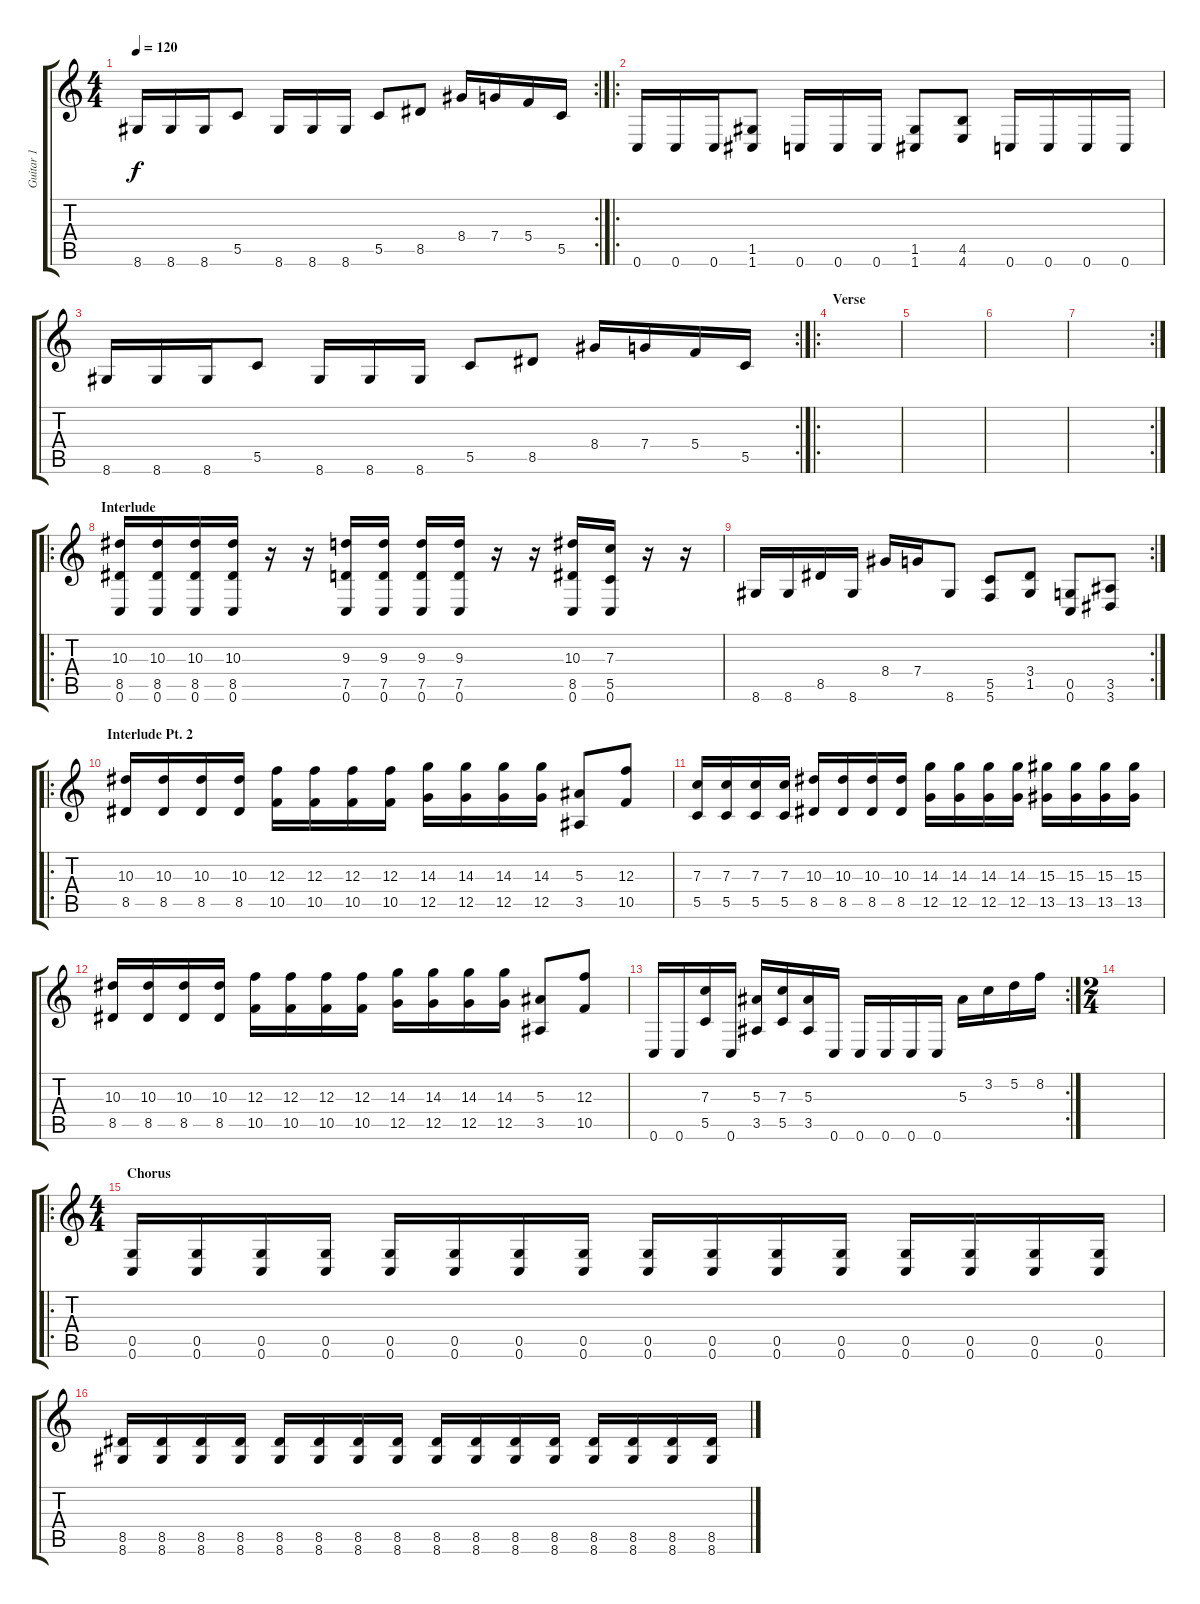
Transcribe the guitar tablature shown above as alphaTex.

\track ("Guitar 1" "Guitar 1") {instrument distortionguitar}
\staff {score tabs}
\tuning (D4 A3 F3 C3 G2 C2) {hide}
\rc 2
\ts (4 4)
\tempo 120
\clef g2
\ks c
8.6.16{dy f} 8.6.16 8.6.16 5.5.8 8.6.16 8.6.16 8.6.16 5.5.8 8.5.8 8.4.16 7.4.16 5.4.16 5.5.16 |
\ro
0.6.16 0.6.16 0.6.16 (1.5 1.6).8 0.6.16 0.6.16 0.6.16 (1.5 1.6).8 (4.5 4.6).8 0.6.16 0.6.16 0.6.16 0.6.16 |
\rc 2
8.6.16 8.6.16 8.6.16 5.5.8 8.6.16 8.6.16 8.6.16 5.5.8 8.5.8 8.4.16 7.4.16 5.4.16 5.5.16 |
\ro
\section ("" "Verse")
|
|
|
\rc 2
|
\ro
\section ("" "Interlude")
(10.3 8.5 0.6).16 (10.3 8.5 0.6).16 (10.3 8.5 0.6).16 (10.3 8.5 0.6).16 r.16 r.16 (9.3 7.5 0.6).16 (9.3 7.5 0.6).16 (9.3 7.5 0.6).16 (9.3 7.5 0.6).16 r.16 r.16 (10.3 8.5 0.6).16 (7.3 5.5 0.6).16 r.16 r.16 |
\rc 2
8.6.16 8.6.16 8.5.16 8.6.16 8.4.16 7.4.16 8.6.8 (5.5 5.6).8 (3.4 1.5).8 (0.5 0.6).8 (3.5 3.6).8 |
\ro
\section ("" "Interlude Pt. 2")
(10.3 8.5).16 (10.3 8.5).16 (10.3 8.5).16 (10.3 8.5).16 (12.3 10.5).16 (12.3 10.5).16 (12.3 10.5).16 (12.3 10.5).16 (14.3 12.5).16 (14.3 12.5).16 (14.3 12.5).16 (14.3 12.5).16 (5.3 3.5).8 (12.3 10.5).8 |
(7.3 5.5).16 (7.3 5.5).16 (7.3 5.5).16 (7.3 5.5).16 (10.3 8.5).16 (10.3 8.5).16 (10.3 8.5).16 (10.3 8.5).16 (14.3 12.5).16 (14.3 12.5).16 (14.3 12.5).16 (14.3 12.5).16 (15.3 13.5).16 (15.3 13.5).16 (15.3 13.5).16 (15.3 13.5).16 |
(10.3 8.5).16 (10.3 8.5).16 (10.3 8.5).16 (10.3 8.5).16 (12.3 10.5).16 (12.3 10.5).16 (12.3 10.5).16 (12.3 10.5).16 (14.3 12.5).16 (14.3 12.5).16 (14.3 12.5).16 (14.3 12.5).16 (5.3 3.5).8 (12.3 10.5).8 |
\rc 2
0.6.16 0.6.16 (7.3 5.5).16 0.6.16 (5.3 3.5).16 (7.3 5.5).16 (5.3 3.5).16 0.6.16 0.6.16 0.6.16 0.6.16 0.6.16 5.3.16 3.2.16 5.2.16 8.2.16 |
\ts (2 4)
|
\ro
\ts (4 4)
\section ("" "Chorus")
(0.5 0.6).16 (0.5 0.6).16 (0.5 0.6).16 (0.5 0.6).16 (0.5 0.6).16 (0.5 0.6).16 (0.5 0.6).16 (0.5 0.6).16 (0.5 0.6).16 (0.5 0.6).16 (0.5 0.6).16 (0.5 0.6).16 (0.5 0.6).16 (0.5 0.6).16 (0.5 0.6).16 (0.5 0.6).16 |
(8.5 8.6).16 (8.5 8.6).16 (8.5 8.6).16 (8.5 8.6).16 (8.5 8.6).16 (8.5 8.6).16 (8.5 8.6).16 (8.5 8.6).16 (8.5 8.6).16 (8.5 8.6).16 (8.5 8.6).16 (8.5 8.6).16 (8.5 8.6).16 (8.5 8.6).16 (8.5 8.6).16 (8.5 8.6).16
